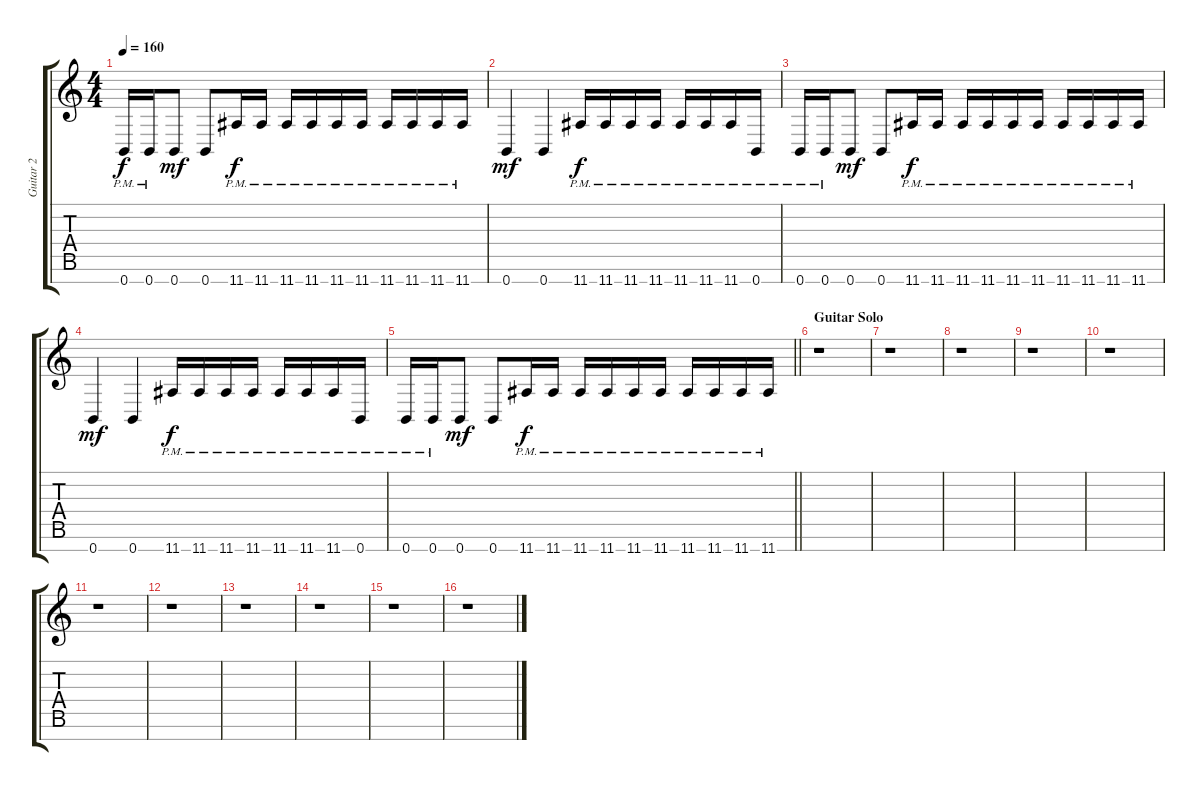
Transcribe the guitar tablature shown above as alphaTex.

\track ("Guitar 2" "Guitar 2") {instrument distortionguitar}
\staff {score tabs}
\tuning (E4 B3 G3 D3 A2 E2 B1) {hide}
\ts (4 4)
\tempo 160
\clef g2
\ks c
0.7{pm}.16{dy f} 0.7{pm}.16 0.7.8{dy mf} 0.7.8 11.7{pm}.16{dy f} 11.7{pm}.16 11.7{pm}.16 11.7{pm}.16 11.7{pm}.16 11.7{pm}.16 11.7{pm}.16 11.7{pm}.16 11.7{pm}.16 11.7{pm}.16 |
0.7.4{dy mf} 0.7.4 11.7{pm}.16{dy f} 11.7{pm}.16 11.7{pm}.16 11.7{pm}.16 11.7{pm}.16 11.7{pm}.16 11.7{pm}.16 0.7{pm}.16 |
0.7{pm}.16 0.7{pm}.16 0.7.8{dy mf} 0.7.8 11.7{pm}.16{dy f} 11.7{pm}.16 11.7{pm}.16 11.7{pm}.16 11.7{pm}.16 11.7{pm}.16 11.7{pm}.16 11.7{pm}.16 11.7{pm}.16 11.7{pm}.16 |
0.7.4{dy mf} 0.7.4 11.7{pm}.16{dy f} 11.7{pm}.16 11.7{pm}.16 11.7{pm}.16 11.7{pm}.16 11.7{pm}.16 11.7{pm}.16 0.7{pm}.16 |
\barLineRight lightlight
0.7{pm}.16 0.7{pm}.16 0.7.8{dy mf} 0.7.8 11.7{pm}.16{dy f} 11.7{pm}.16 11.7{pm}.16 11.7{pm}.16 11.7{pm}.16 11.7{pm}.16 11.7{pm}.16 11.7{pm}.16 11.7{pm}.16 11.7{pm}.16 |
\section ("" "Guitar Solo")
r.1 |
r.1 |
r.1 |
r.1 |
r.1 |
r.1 |
r.1 |
r.1 |
r.1 |
r.1 |
r.1
